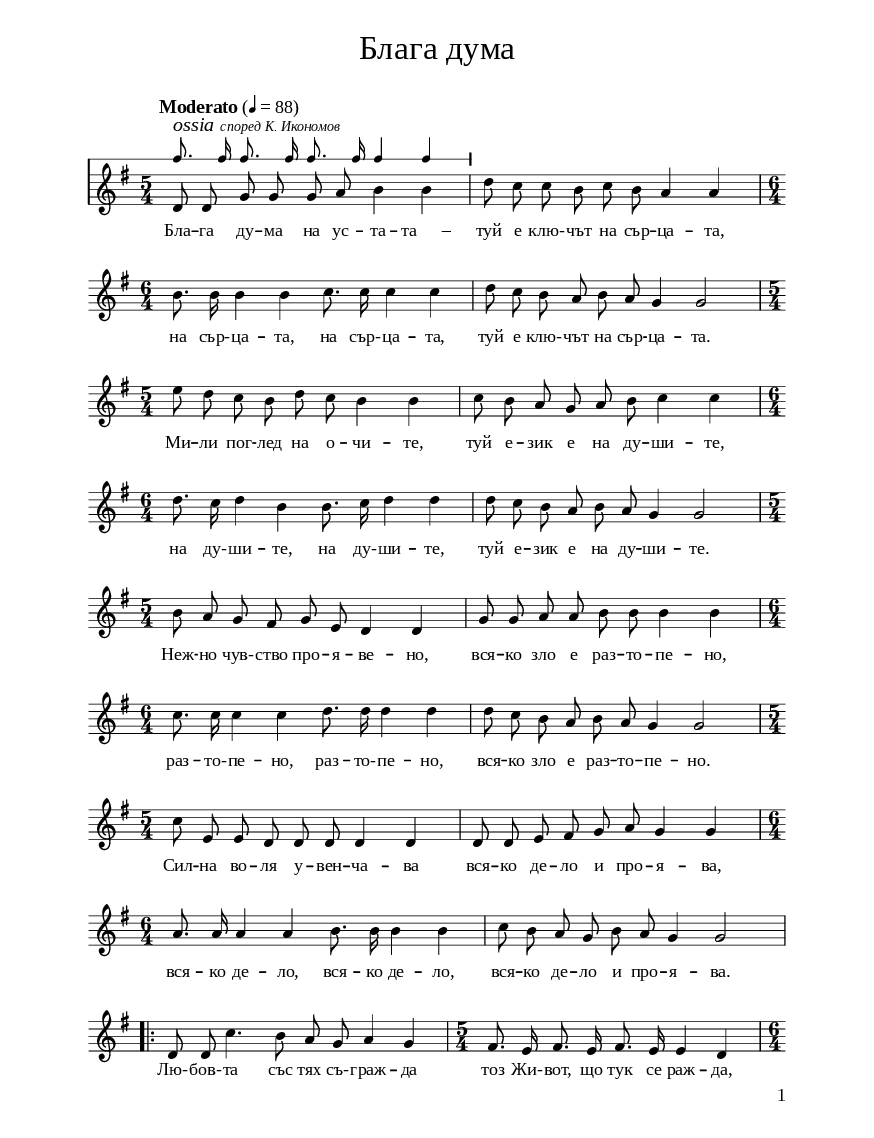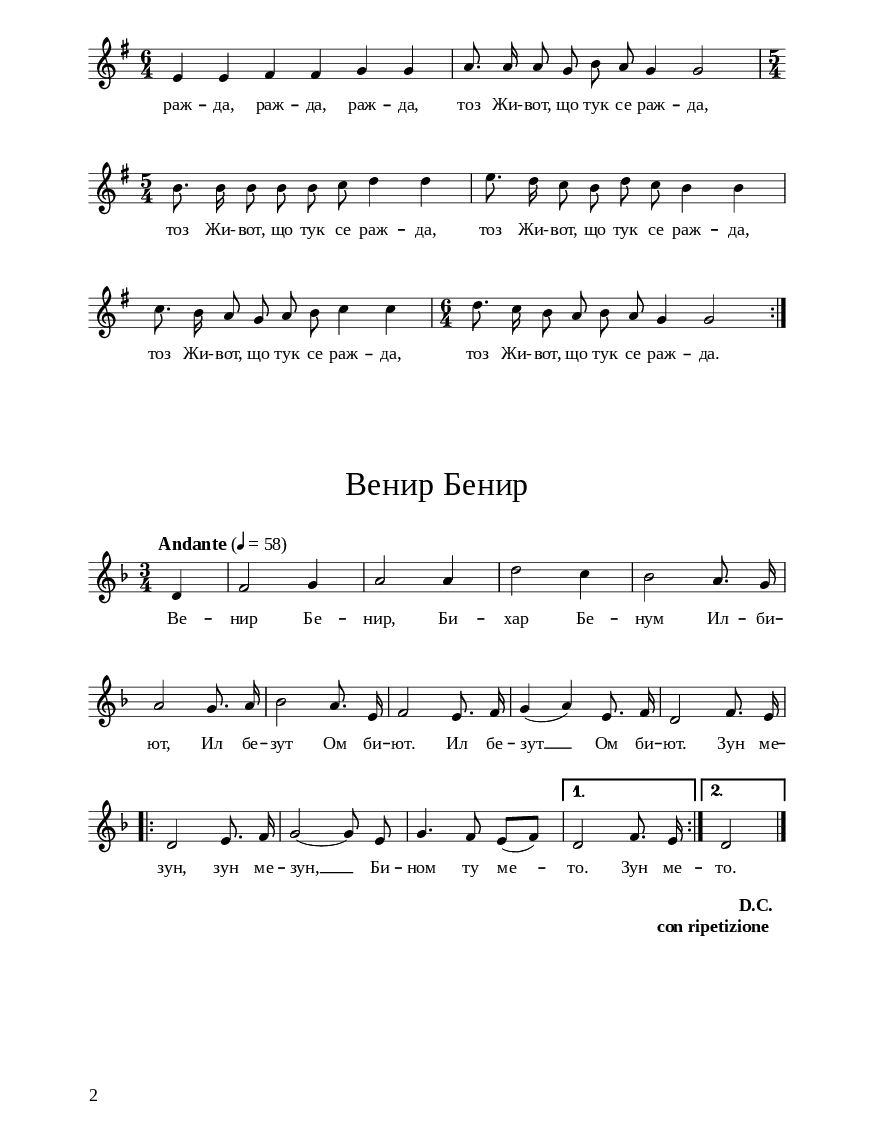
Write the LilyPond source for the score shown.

\version "2.24.2"

% include paper part and global functions
\include "include/globals.ily"

\bookpart {
  \label #'ref074
  \tocItem \markup "Блага дума"
  \include "include/bookpart-paper.ily"
  \score {
    \include "include/score-layout.ily"

    \new Staff = main \absolute {
      \clef treble
      \key g \major
      \time 5/4
      \tempoFunc "Moderato" 4 "88"
      \autoBeamOff

      <<
        { d'8 d'8 g'8 g' g' a' b'4 b' | }
        \new RhythmicStaff \with {
          \override VerticalAxisGroup.default-staff-staff-spacing =
          #'((basic-distance . 4.2)
             (padding . -20))
          \remove "Time_signature_engraver"
          alignAboveContext = #"main"
          fontSize = #-1
          \override StaffSymbol.staff-space = #(magstep -4)
          \override StaffSymbol.thickness = #(magstep -4)
          firstClef = ##f
        }
        {
          \autoBeamOff  d'8.^\markup { \huge \italic "ossia" \italic "според К. Икономов"}

          d'16 g'8. g'16 g'8. a'16 b'4 b'4 |
        }
      >>

      d''8 c''8 c''8 b' c'' b' a'4 a' \break |

      \time 6/4  b'8. b'16 b'4 b' c''8. c''16 c''4 c'' | d''8 c''8 b'8 a' b' a' g'4 g'2 \break |

      \time 5/4  e''8 d''8 c''8 b' d'' c'' b'4 b' | c''8 b'8 a'8 g' a' b' c''4 c'' \break |

      \time 6/4  d''8. c''16 d''4 b' b'8. c''16 d''4 d'' | d''8 c''8 b'8 a' b' a' g'4 g'2 \break |

      \time 5/4  b'8 a'8 g'8 fis' g' e' d'4 d' | g'8 g'8 a'8 a' b' b' b'4 b' \break |

      \time 6/4  c''8. c''16 c''4 c'' d''8. d''16 d''4 d'' | d''8 c''8 b'8 a' b' a' g'4 g'2 \break |

      \time 5/4  c''8 e'8 e'8 d' d' d' d'4 d' | d'8 d'8 e'8 fis' g' a' g'4 g' | \break

      \time 6/4  a'8. a'16 a'4 a' b'8. b'16 b'4 b' | c''8 b'8 a'8 g' b' a' g'4 g'2 \break |


      \repeat volta 2 {
        d'8 d'8 c''4. b'8 a'8 g'8 a'4 g' | \time 5/4  fis'8. e'16 fis'8. e'16 fis'8. e'16 e'4 d' \break |

        \time 6/4  e'4 e' fis' fis' g' g' | a'8. a'16 a'8 g' b' a' g'4 g'2 \break |

        \time 5/4  b'8. b'16 b'8 b' b' c'' d''4 d'' | e''8. d''16 c''8 b' d'' c'' b'4 b' \break |

        c''8. b'16 a'8 g' a' b' c''4 c'' | \time 6/4  d''8. c''16 b'8 a' b' a' g'4 g'2 \break |
      }
    }

    \addlyrics {
      Бла -- га ду
      -- ма на ус -- та -- "та      –" туй е "клю-" -- чът на
      сър -- ца -- та, на "сър-" -- ца -- та, на "сър-" --
      ца -- та, туй е "клю-" -- чът на сър -- ца -- та.
      Ми -- ли пог -- лед на о -- чи -- те, туй е --
      зик е на ду -- ши -- те, на "ду-" -- ши -- те, на
      "ду-" -- ши -- те, туй е -- зик е на ду -- ши --
      те. Неж -- но "чув-" -- ство про -- я -- ве -- но,
      вся -- ко зло е раз -- то -- пе -- но, раз -- "то-"
      -- пе -- но, раз -- "то-" -- пе -- но, вся -- ко зло
      е раз -- то -- пе -- но. Сил -- на во -- ля у --
      вен -- ча -- ва вся -- ко де -- ло и про -- я --
      ва, вся -- ко де -- ло, вся -- ко де -- ло, вся
      -- ко де -- ло и про -- я -- ва. "Лю-" -- "бов-" -- та
      със тях "съ-" -- граж -- да тоз "Жи-" -- вот, що тук
      се раж -- да, раж -- да, раж -- да, раж -- да,
      тоз "Жи-" -- вот, що тук се раж -- да, тоз "Жи-" --
      вот, що тук се раж -- да, тоз "Жи-" -- вот, що
      тук се раж -- да, тоз "Жи-" -- вот, що тук се раж
      -- да, тоз "Жи-" -- вот, що тук се раж -- да.
    }

    \header {
      title = \titleFunc "Блага дума" "Blaga duma"
    }

    \midi{}

  } % score


  \markup \empty-two

  \label #'ref076
  \tocItem \markup "Венир Бенир"

  \score {
    \include "include/score-layout.ily"

    \new Voice \absolute {
      \clef treble
      \key d \minor
      \time 3/4
      \tempoFunc "Andante" 4 "58"
      \autoBeamOff

      \partial 4
      d'4 | f'2 g'4 | a'2 a'4 | d''2 c''4 | bes'2 a'8. g'16 \break |

      a'2 g'8. a'16 | bes'2 a'8. e'16 | f'2 e'8. f'16 | g'4 ( a' ) e'8. f'16 |  d'2 f'8. e'16 \break |

      \repeat volta 2 { d'2 e'8. f'16 | g'2 ~ g'8 e' | g'4. f'8 e' [( f' )] |} \alternative { { d'2 f'8. e'16  | } { d'2 \break \bar "|."} }
    }

    \addlyrics {
      Ве -- нир Бе
      -- нир, Би -- хар Бе -- нум Ил -- би -- ют, Ил
      бе -- зут Ом би -- ют. Ил бе -- зут __ Ом би --
      ют. Зун ме -- зун, зун ме -- зун, __ Би -- ном ту
      ме -- то. Зун ме -- то.
    }

    \header {
      title = \titleFunc "Венир Бенир" "Venir benir"
    }

    \midi{}

  } % score

  \markup \dc-two "D.C." "con ripetizione "




} % bookpart
